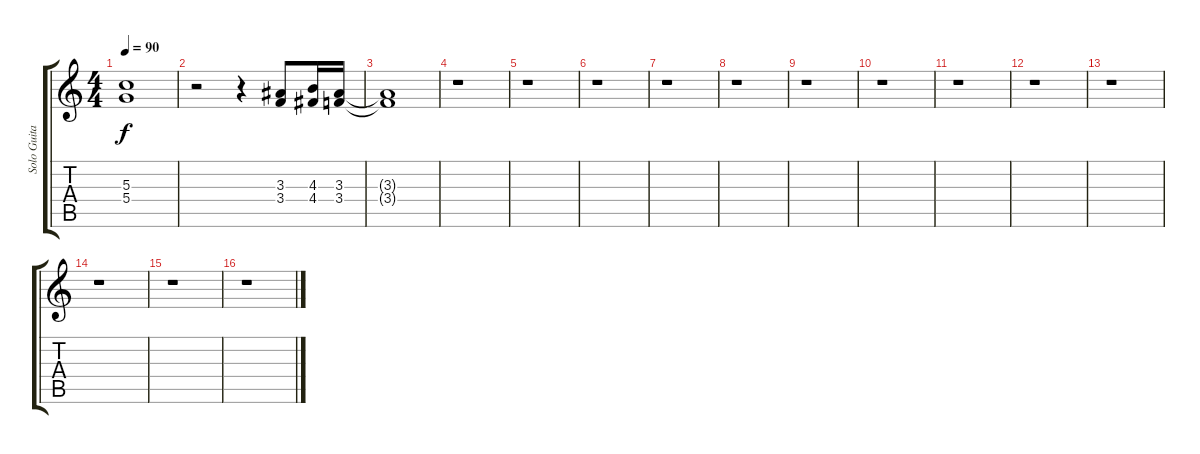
\track ("Solo Guitar 2" "Solo Guita") {instrument electricguitarjazz}
\staff {score tabs}
\tuning (E4 B3 G3 D3 A2 E2) {hide}
\ts (4 4)
\tempo 90
\clef g2
\ks c
(5.3{t} 5.4{t}).1{dy f} |
r.2 r.4 (3.3 3.4).8 (4.3 4.4).16 (3.3 3.4).16 |
(3.3{t} 3.4{t}).1 |
r.1 |
r.1 |
r.1 |
r.1 |
r.1 |
r.1 |
r.1 |
r.1 |
r.1 |
r.1 |
r.1 |
r.1 |
r.1
